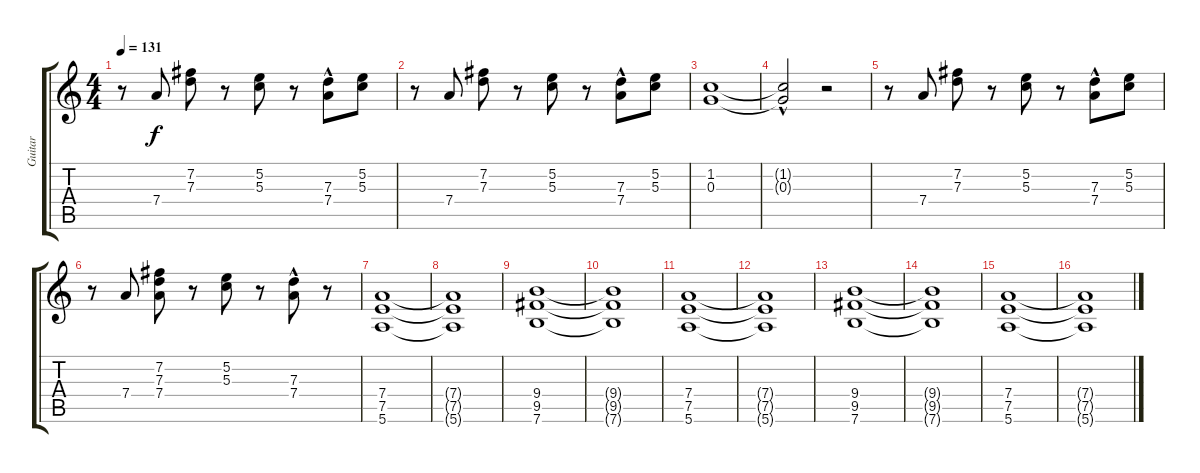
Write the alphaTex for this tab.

\track ("Guitar" "Guitar") {instrument electricguitarmuted}
\staff {score tabs}
\tuning (E4 B3 G3 D3 A2 E2) {hide}
\ts (4 4)
\tempo 131
\clef g2
\ks c
r.8{dy f} 7.4.8 (7.2 7.3).8 r.8 (5.2 5.3).8 r.8 (7.3{hac} 7.4).8 (5.2 5.3).8 |
r.8 7.4.8 (7.2 7.3).8 r.8 (5.2 5.3).8 r.8 (7.3{hac} 7.4).8 (5.2 5.3).8 |
(1.2 0.3).1 |
(1.2{t} 0.3{hac t}).2 r.2 |
r.8 7.4.8 (7.2 7.3).8 r.8 (5.2 5.3).8 r.8 (7.3{hac} 7.4).8 (5.2 5.3).8 |
r.8 7.4.8 (7.2 7.3 7.4).8 r.8 (5.2 5.3).8 r.8 (7.3{hac} 7.4).8 r.8 |
(7.4 7.5 5.6).1 |
(7.4{t} 7.5{t} 5.6{t}).1 |
(9.4 9.5 7.6).1 |
(9.4{t} 9.5{t} 7.6{t}).1 |
(7.4 7.5 5.6).1 |
(7.4{t} 7.5{t} 5.6{t}).1 |
(9.4 9.5 7.6).1 |
(9.4{t} 9.5{t} 7.6{t}).1 |
(7.4 7.5 5.6).1 |
(7.4{t} 7.5{t} 5.6{t}).1
